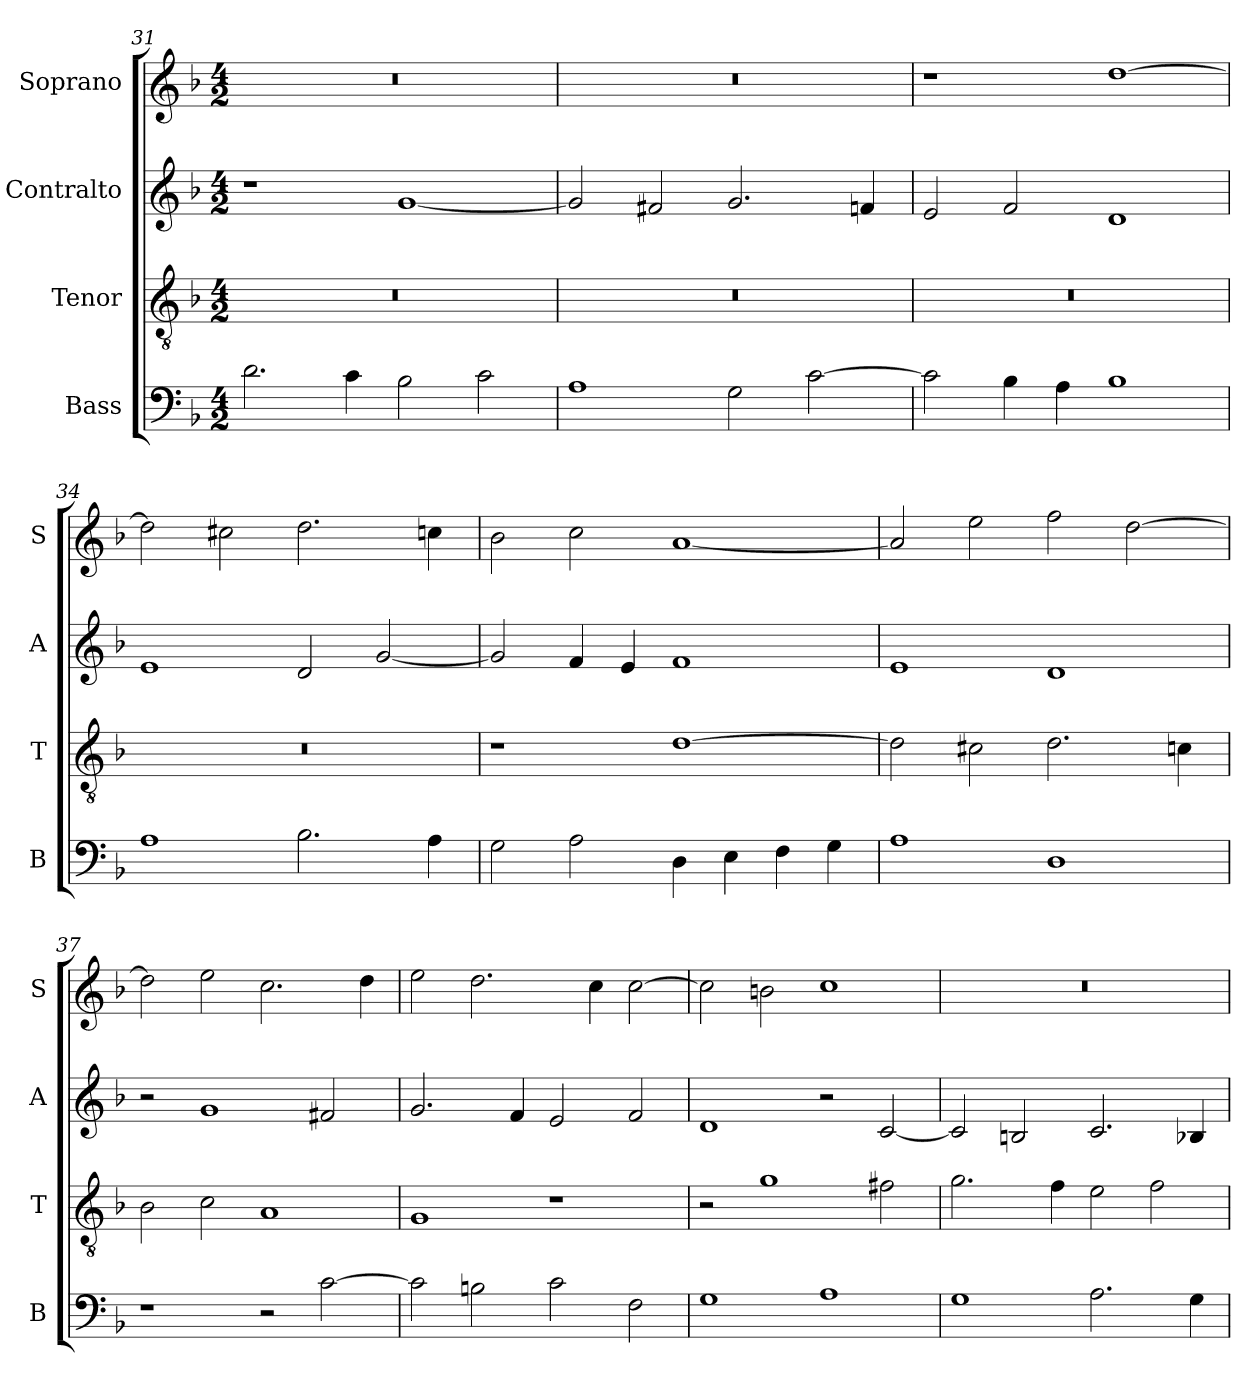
**kern	**kern	**kern	**kern
*part4	*part3	*part2	*part1
*staff4	*staff3	*staff2	*staff1
*I"Bass	*I"Tenor	*I"Contralto	*I"Soprano
*I'B	*I'T	*I'A	*I'S
*clefF4	*clefGv2	*clefG2	*clefG2
*k[b-]	*k[b-]	*k[b-]	*k[b-]
*G:dor	*G:dor	*G:dor	*G:dor
*M4/2	*M4/2	*M4/2	*M4/2
=31	=31	=31	=31
2.d	0r	1r	0r
4c	.	.	.
2B-	.	[1g	.
2c	.	.	.
=32	=32	=32	=32
1A	0r	2g]	0r
.	.	2f#X	.
2G	.	2.g	.
[2c	.	.	.
.	.	4fn	.
=33	=33	=33	=33
2c]	0r	2e	1r
4B-	.	2f	.
4A	.	.	.
1B-	.	1d	[1dd
=34	=34	=34	=34
1A	0r	1e	2dd]
.	.	.	2cc#X
2.B-	.	2d	2.dd
.	.	[2g	.
4A	.	.	4ccn
=35	=35	=35	=35
2G	1r	2g]	2b-
2A	.	4f	2cc
.	.	4e	.
4D	[1d	1f	[1a
4E	.	.	.
4F	.	.	.
4G	.	.	.
=36	=36	=36	=36
1A	2d]	1e	2a]
.	2c#X	.	2ee
1D	2.d	1d	2ff
.	.	.	[2dd
.	4cn	.	.
=37	=37	=37	=37
1r	2B-	2r	2dd]
.	2c	1g	2ee
2r	1A	.	2.cc
[2c	.	2f#X	.
.	.	.	4dd
=38	=38	=38	=38
2c]	1G	2.g	2ee
2Bn	.	.	2.dd
.	.	4f	.
2c	1r	2e	.
.	.	.	4cc
2F	.	2f	[2cc
=39	=39	=39	=39
1G	2r	1d	2cc]
.	1g	.	2bn
1A	.	2r	1cc
.	2f#X	[2c	.
=40	=40	=40	=40
1G	2.g	2c]	0r
.	.	2Bn	.
.	4f	.	.
2.A	2e	2.c	.
.	2f	.	.
4G	.	4B-X	.
=	=	=	=
*-	*-	*-	*-
